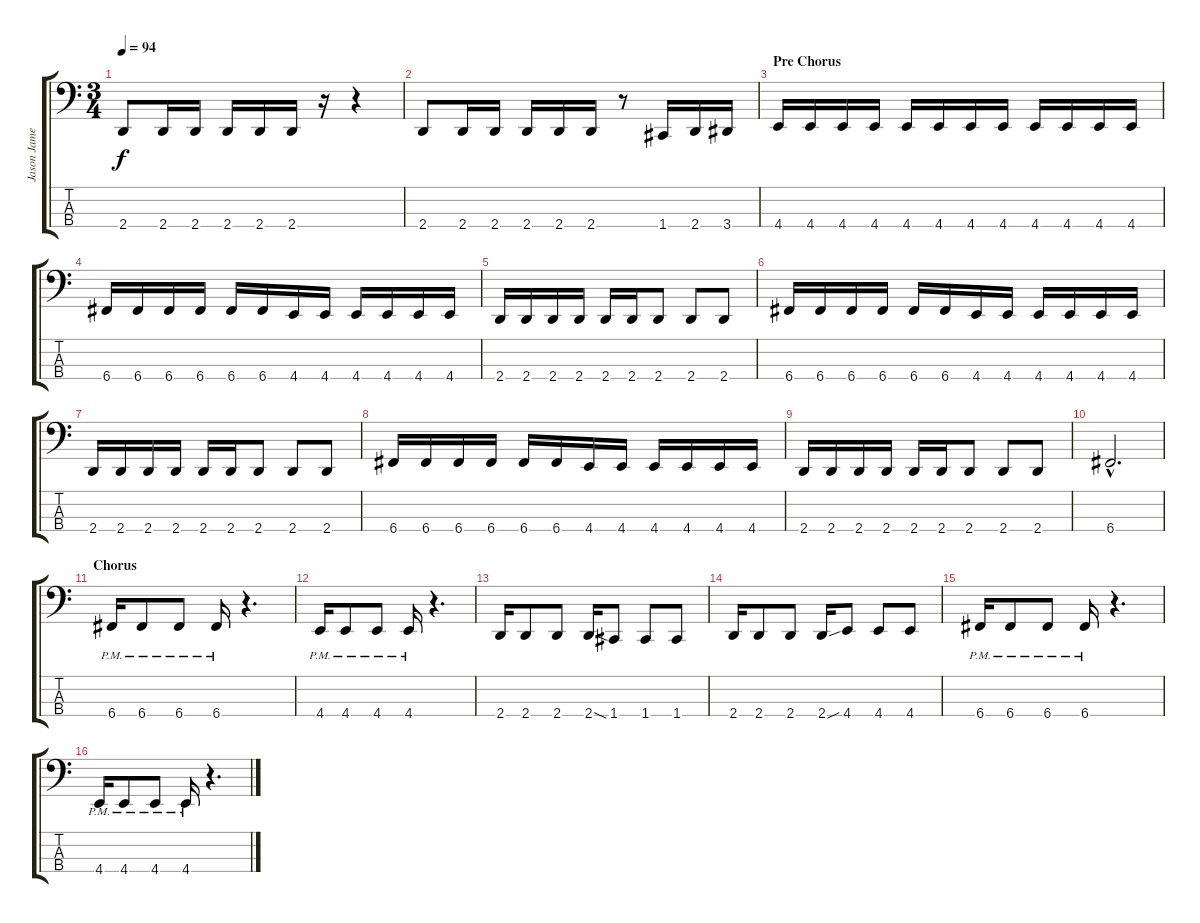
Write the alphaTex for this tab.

\track ("Jason James" "Jason Jame") {instrument electricbasspick}
\staff {score tabs}
\tuning (F2 C2 G1 C1) {hide}
\ts (3 4)
\tempo 94
\clef f4
\ks c
2.4.8{dy f} 2.4.16 2.4.16 2.4.16 2.4.16 2.4.16 r.16 r.4 |
2.4.8 2.4.16 2.4.16 2.4.16 2.4.16 2.4.16 r.8 1.4.16 2.4.16 3.4.16 |
\section ("" "Pre Chorus")
4.4.16 4.4.16 4.4.16 4.4.16 4.4.16 4.4.16 4.4.16 4.4.16 4.4.16 4.4.16 4.4.16 4.4.16 |
6.4.16 6.4.16 6.4.16 6.4.16 6.4.16 6.4.16 4.4.16 4.4.16 4.4.16 4.4.16 4.4.16 4.4.16 |
2.4.16 2.4.16 2.4.16 2.4.16 2.4.16 2.4.16 2.4.8 2.4.8 2.4.8 |
6.4.16 6.4.16 6.4.16 6.4.16 6.4.16 6.4.16 4.4.16 4.4.16 4.4.16 4.4.16 4.4.16 4.4.16 |
2.4.16 2.4.16 2.4.16 2.4.16 2.4.16 2.4.16 2.4.8 2.4.8 2.4.8 |
6.4.16 6.4.16 6.4.16 6.4.16 6.4.16 6.4.16 4.4.16 4.4.16 4.4.16 4.4.16 4.4.16 4.4.16 |
2.4.16 2.4.16 2.4.16 2.4.16 2.4.16 2.4.16 2.4.8 2.4.8 2.4.8 |
6.4{hac}.2{d} |
\section ("" "Chorus")
6.4{pm}.16 6.4{pm}.8 6.4{pm}.8 6.4{pm}.16 r.4{d} |
4.4{pm}.16 4.4{pm}.8 4.4{pm}.8 4.4{pm}.16 r.4{d} |
2.4.16 2.4.8 2.4.8 2.4{sod}.16 1.4.8 1.4.8 1.4.8 |
2.4.16 2.4.8 2.4.8 2.4{sou}.16 4.4.8 4.4.8 4.4.8 |
6.4{pm}.16 6.4{pm}.8 6.4{pm}.8 6.4{pm}.16 r.4{d} |
4.4{pm}.16 4.4{pm}.8 4.4{pm}.8 4.4{pm}.16 r.4{d}
